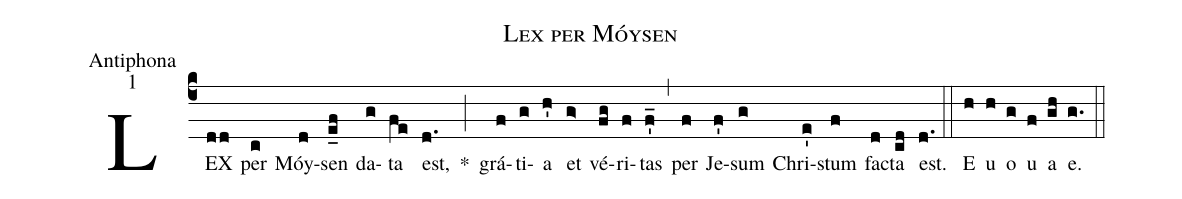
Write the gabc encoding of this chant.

name:Lex per Móysen;
office-part:Antiphona;
mode:1;
%%
(c4) LEX(dd) per(c) Móy(d)sen(e_f) da(g)ta(fe) est,(d.) *(;) grá(f)ti(g)a(h') et(g>) vé(fg)ri(f)tas(f'_) (,) per(f) Je(f')sum(g) Chri(e')stum(f) fa(d)cta(cd) est.(d.) (::)
<eu>E(h) u(h) o(g) u(f) a(gh) e.</eu>(g.) (::)
